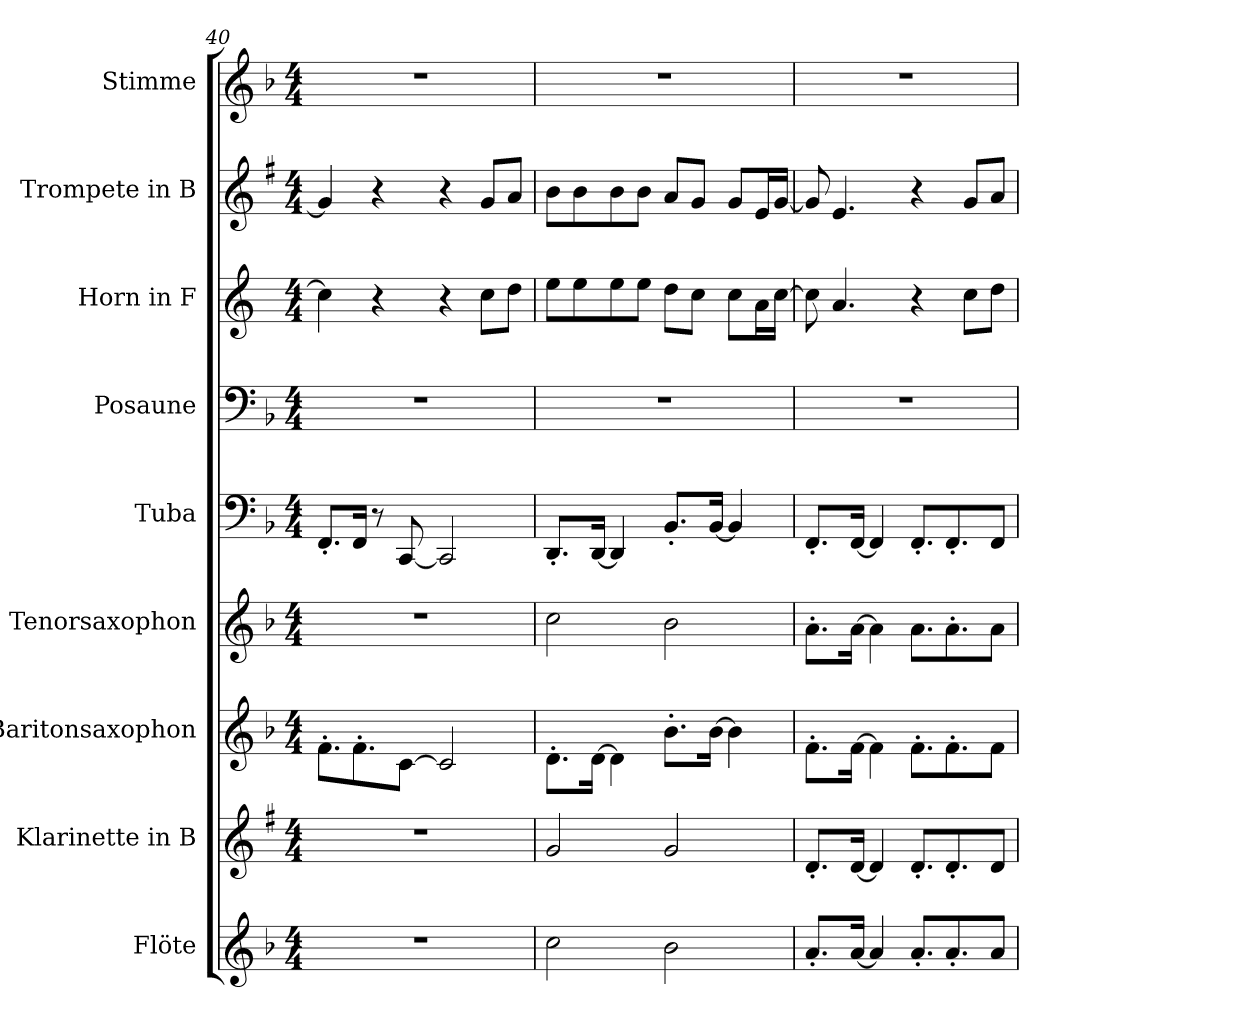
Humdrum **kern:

**kern	**kern	**kern	**kern	**kern	**kern	**kern	**kern	**kern
*part9	*part8	*part7	*part6	*part5	*part4	*part3	*part2	*part1
*staff9	*staff8	*staff7	*staff6	*staff5	*staff4	*staff3	*staff2	*staff1
*I"Flöte	*I"Klarinette in B	*I"Baritonsaxophon	*I"Tenorsaxophon	*I"Tuba	*I"Posaune	*I"Horn in F	*I"Trompete in B	*I"Stimme
*I'Fl.	*I'Kl.	*I'Bar. Sax.	*I'Ten. Sax.	*I'Tuba	*I'Pos.	*I'Hn.	*I'Trp.	*
*clefG2	*clefG2	*clefG2	*clefG2	*clefF4	*clefF4	*clefG2	*clefG2	*clefG2
*	*ITrd1c2	*ITrd12c21	*ITrd8c14	*	*	*ITrd4c7	*ITrd1c2	*
*k[b-]	*k[b-]	*k[b-]	*k[b-]	*k[b-]	*k[b-]	*k[b-]	*k[b-]	*k[b-]
*d:	*d:	*d:	*d:	*d:	*d:	*d:	*d:	*d:
*M4/4	*M4/4	*M4/4	*M4/4	*M4/4	*M4/4	*M4/4	*M4/4	*M4/4
=40	=40	=40	=40	=40	=40	=40	=40	=40
1r	1r	8.F'i\L	1r	8.FF'i/L	1r	4fi\]	4fi/]	1r
.	.	8.F'i\	.	16FFi/Jk	.	.	.	.
.	.	.	.	8r	.	4r	4r	.
.	.	[>8Ci\J	.	[<8CCi/	.	.	.	.
.	.	2Ci/]	.	2CCi/]	.	4r	4r	.
.	.	.	.	.	.	8fi\L	8fi/L	.
.	.	.	.	.	.	8gi\J	8gi/J	.
!!LO:PB:g=z
=41	=41	=41	=41	=41	=41	=41	=41	=41
2cci\	2fi/	8.D'i\L	2ci\	8.DD'i/L	1r	8ai\L	8ai\L	1r
.	.	.	.	.	.	8ai\	8ai\	.
.	.	[>16Di\Jk	.	[<16DDi/Jk	.	.	.	.
.	.	4Di\]	.	4DDi/]	.	8ai\	8ai\	.
.	.	.	.	.	.	8ai\J	8ai\J	.
2b-i\	2fi/	8.B-'i\L	2B-i\	8.BB-'i/L	.	8gi\L	8gi/L	.
.	.	.	.	.	.	8fi\J	8fi/J	.
.	.	[>16B-i\Jk	.	[<16BB-i/Jk	.	.	.	.
.	.	4B-i\]	.	4BB-i/]	.	8fi\L	8fi/L	.
.	.	.	.	.	.	16di\L	16di/L	.
.	.	.	.	.	.	[>16fi\JJ	[<16fi/JJ	.
=42	=42	=42	=42	=42	=42	=42	=42	=42
8.a'i/L	8.c'i/L	8.F'i\L	8.A'i\L	8.FF'i/L	1r	8fi\]	8fi/]	1r
.	.	.	.	.	.	4.di/	4.di/	.
[<16ai/Jk	[<16ci/Jk	[>16Fi\Jk	[>16Ai\Jk	[<16FFi/Jk	.	.	.	.
4ai/]	4ci/]	4Fi\]	4Ai\]	4FFi/]	.	.	.	.
8.a'i/L	8.c'i/L	8.F'i\L	8.Ai\L	8.FF'i/L	.	4r	4r	.
8.a'i/	8.c'i/	8.F'i\	8.A'i\	8.FF'i/	.	.	.	.
.	.	.	.	.	.	8fi\L	8fi/L	.
8ai/J	8ci/J	8Fi\J	8Ai\J	8FFi/J	.	8gi\J	8gi/J	.
=	=	=	=	=	=	=	=	=
*-	*-	*-	*-	*-	*-	*-	*-	*-
